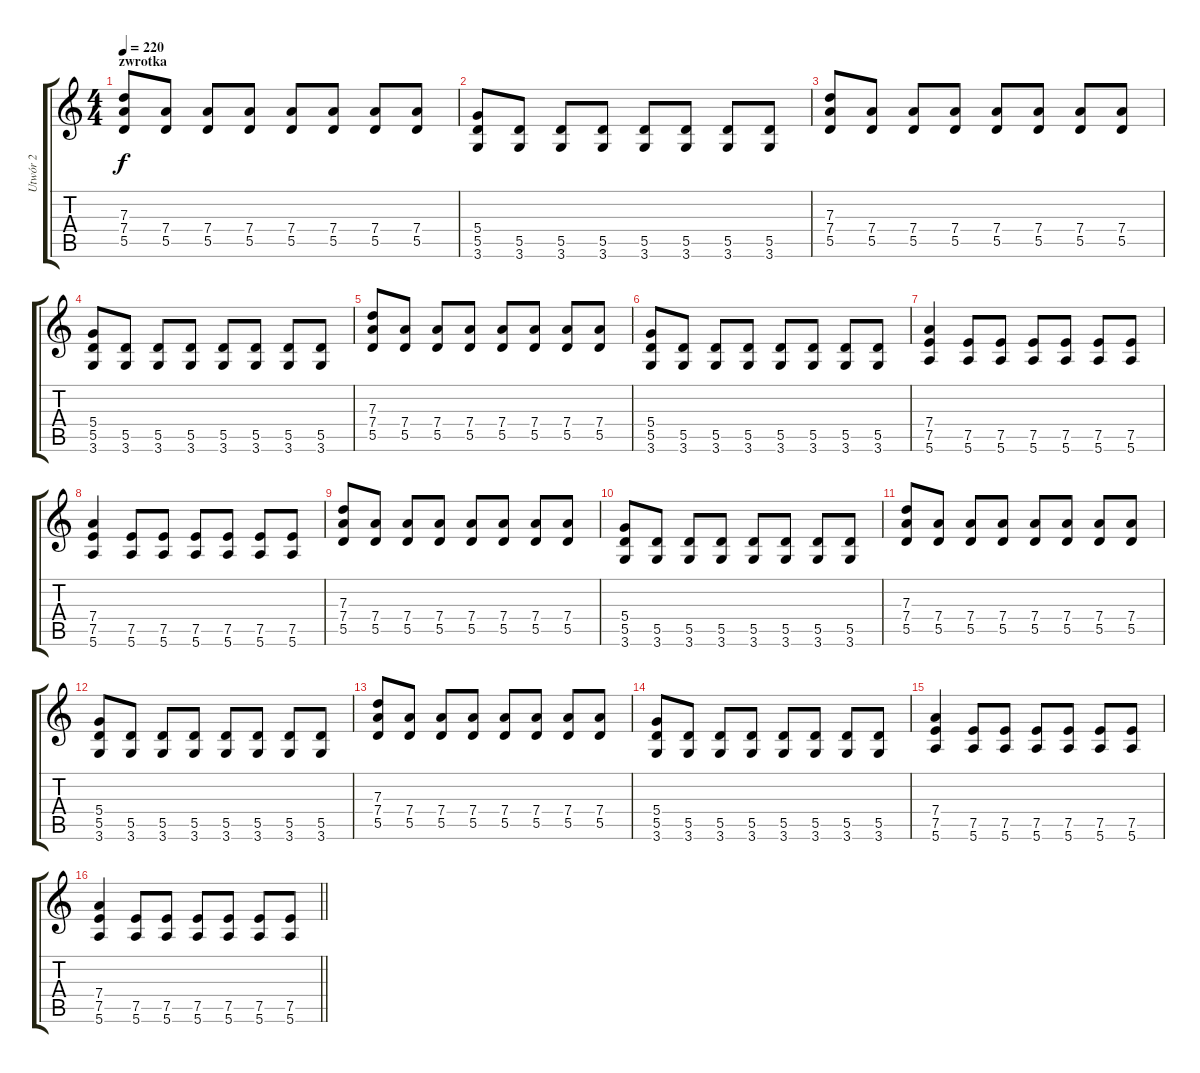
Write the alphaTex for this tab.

\track ("Utwór 2" "Utwór 2") {instrument distortionguitar}
\staff {score tabs}
\tuning (E4 B3 G3 D3 A2 E2) {hide}
\ts (4 4)
\section ("" "zwrotka")
\tempo 220
\clef g2
\ks c
(7.3 7.4 5.5).8{dy f} (7.4 5.5).8 (7.4 5.5).8 (7.4 5.5).8 (7.4 5.5).8 (7.4 5.5).8 (7.4 5.5).8 (7.4 5.5).8 |
(5.4 5.5 3.6).8 (5.5 3.6).8 (5.5 3.6).8 (5.5 3.6).8 (5.5 3.6).8 (5.5 3.6).8 (5.5 3.6).8 (5.5 3.6).8 |
(7.3 7.4 5.5).8 (7.4 5.5).8 (7.4 5.5).8 (7.4 5.5).8 (7.4 5.5).8 (7.4 5.5).8 (7.4 5.5).8 (7.4 5.5).8 |
(5.4 5.5 3.6).8 (5.5 3.6).8 (5.5 3.6).8 (5.5 3.6).8 (5.5 3.6).8 (5.5 3.6).8 (5.5 3.6).8 (5.5 3.6).8 |
(7.3 7.4 5.5).8 (7.4 5.5).8 (7.4 5.5).8 (7.4 5.5).8 (7.4 5.5).8 (7.4 5.5).8 (7.4 5.5).8 (7.4 5.5).8 |
(5.4 5.5 3.6).8 (5.5 3.6).8 (5.5 3.6).8 (5.5 3.6).8 (5.5 3.6).8 (5.5 3.6).8 (5.5 3.6).8 (5.5 3.6).8 |
(7.4 7.5 5.6).4 (7.5 5.6).8 (7.5 5.6).8 (7.5 5.6).8 (7.5 5.6).8 (7.5 5.6).8 (7.5 5.6).8 |
(7.4 7.5 5.6).4 (7.5 5.6).8 (7.5 5.6).8 (7.5 5.6).8 (7.5 5.6).8 (7.5 5.6).8 (7.5 5.6).8 |
(7.3 7.4 5.5).8 (7.4 5.5).8 (7.4 5.5).8 (7.4 5.5).8 (7.4 5.5).8 (7.4 5.5).8 (7.4 5.5).8 (7.4 5.5).8 |
(5.4 5.5 3.6).8 (5.5 3.6).8 (5.5 3.6).8 (5.5 3.6).8 (5.5 3.6).8 (5.5 3.6).8 (5.5 3.6).8 (5.5 3.6).8 |
(7.3 7.4 5.5).8 (7.4 5.5).8 (7.4 5.5).8 (7.4 5.5).8 (7.4 5.5).8 (7.4 5.5).8 (7.4 5.5).8 (7.4 5.5).8 |
(5.4 5.5 3.6).8 (5.5 3.6).8 (5.5 3.6).8 (5.5 3.6).8 (5.5 3.6).8 (5.5 3.6).8 (5.5 3.6).8 (5.5 3.6).8 |
(7.3 7.4 5.5).8 (7.4 5.5).8 (7.4 5.5).8 (7.4 5.5).8 (7.4 5.5).8 (7.4 5.5).8 (7.4 5.5).8 (7.4 5.5).8 |
(5.4 5.5 3.6).8 (5.5 3.6).8 (5.5 3.6).8 (5.5 3.6).8 (5.5 3.6).8 (5.5 3.6).8 (5.5 3.6).8 (5.5 3.6).8 |
(7.4 7.5 5.6).4 (7.5 5.6).8 (7.5 5.6).8 (7.5 5.6).8 (7.5 5.6).8 (7.5 5.6).8 (7.5 5.6).8 |
\barLineRight lightlight
(7.4 7.5 5.6).4 (7.5 5.6).8 (7.5 5.6).8 (7.5 5.6).8 (7.5 5.6).8 (7.5 5.6).8 (7.5 5.6).8
